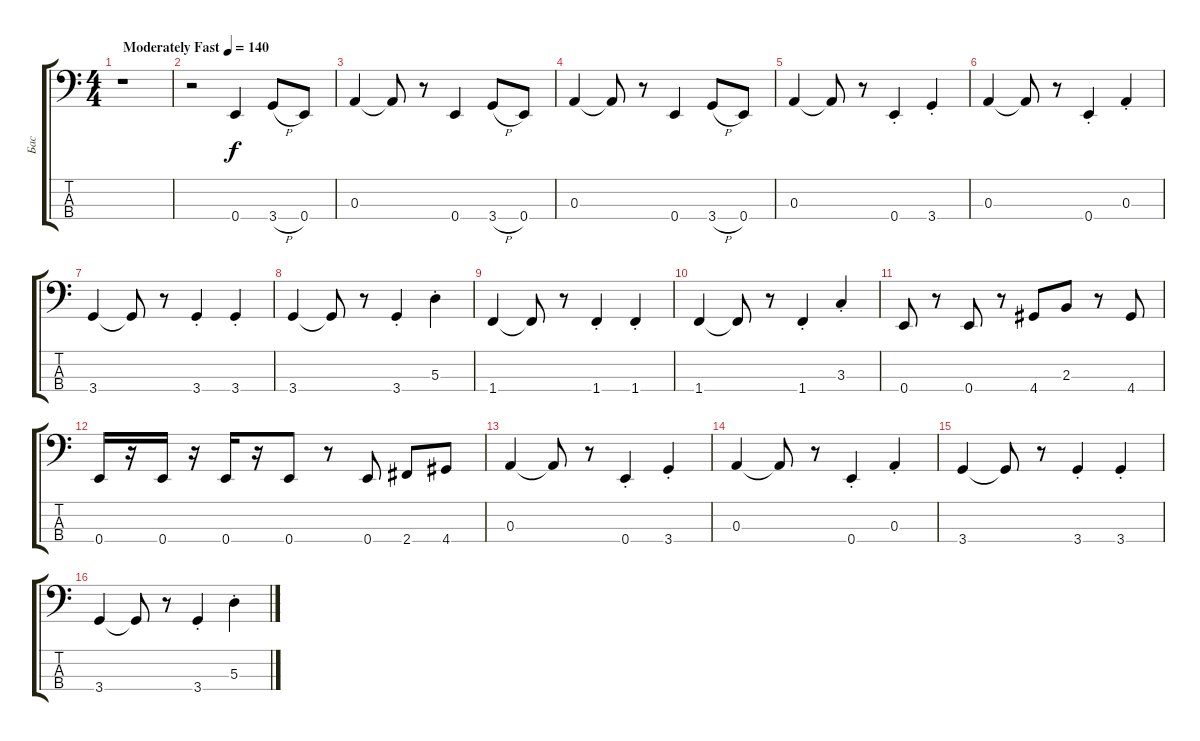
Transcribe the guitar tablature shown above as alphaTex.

\track ("Бас" "Бас") {instrument acousticbass}
\staff {score tabs}
\tuning (G2 D2 A1 E1) {hide}
\ts (4 4)
\tempo (140 "Moderately Fast")
\clef f4
\ks aminor
r.1{dy f instrument acousticbass} |
r.2 0.4.4 3.4{h}.8 0.4.8 |
0.3.4 0.3{t}.8 r.8 0.4.4 3.4{h}.8 0.4.8 |
0.3.4 0.3{t}.8 r.8 0.4.4 3.4{h}.8 0.4.8 |
0.3.4 0.3{t}.8 r.8 0.4{st}.4 3.4{st}.4 |
0.3.4 0.3{t}.8 r.8 0.4{st}.4 0.3{st}.4 |
3.4.4 3.4{t}.8 r.8 3.4{st}.4 3.4{st}.4 |
3.4.4 3.4{t}.8 r.8 3.4{st}.4 5.3{st}.4 |
1.4.4 1.4{t}.8 r.8 1.4{st}.4 1.4{st}.4 |
1.4.4 1.4{t}.8 r.8 1.4{st}.4 3.3{st}.4 |
0.4.8 r.8 0.4.8 r.8 4.4.8 2.3.8 r.8 4.4.8 |
0.4.16 r.16 0.4.16 r.16 0.4.16 r.16 0.4.8 r.8 0.4.8 2.4.8 4.4.8 |
0.3.4 0.3{t}.8 r.8 0.4{st}.4 3.4{st}.4 |
0.3.4 0.3{t}.8 r.8 0.4{st}.4 0.3{st}.4 |
3.4.4 3.4{t}.8 r.8 3.4{st}.4 3.4{st}.4 |
3.4.4 3.4{t}.8 r.8 3.4{st}.4 5.3{st}.4
